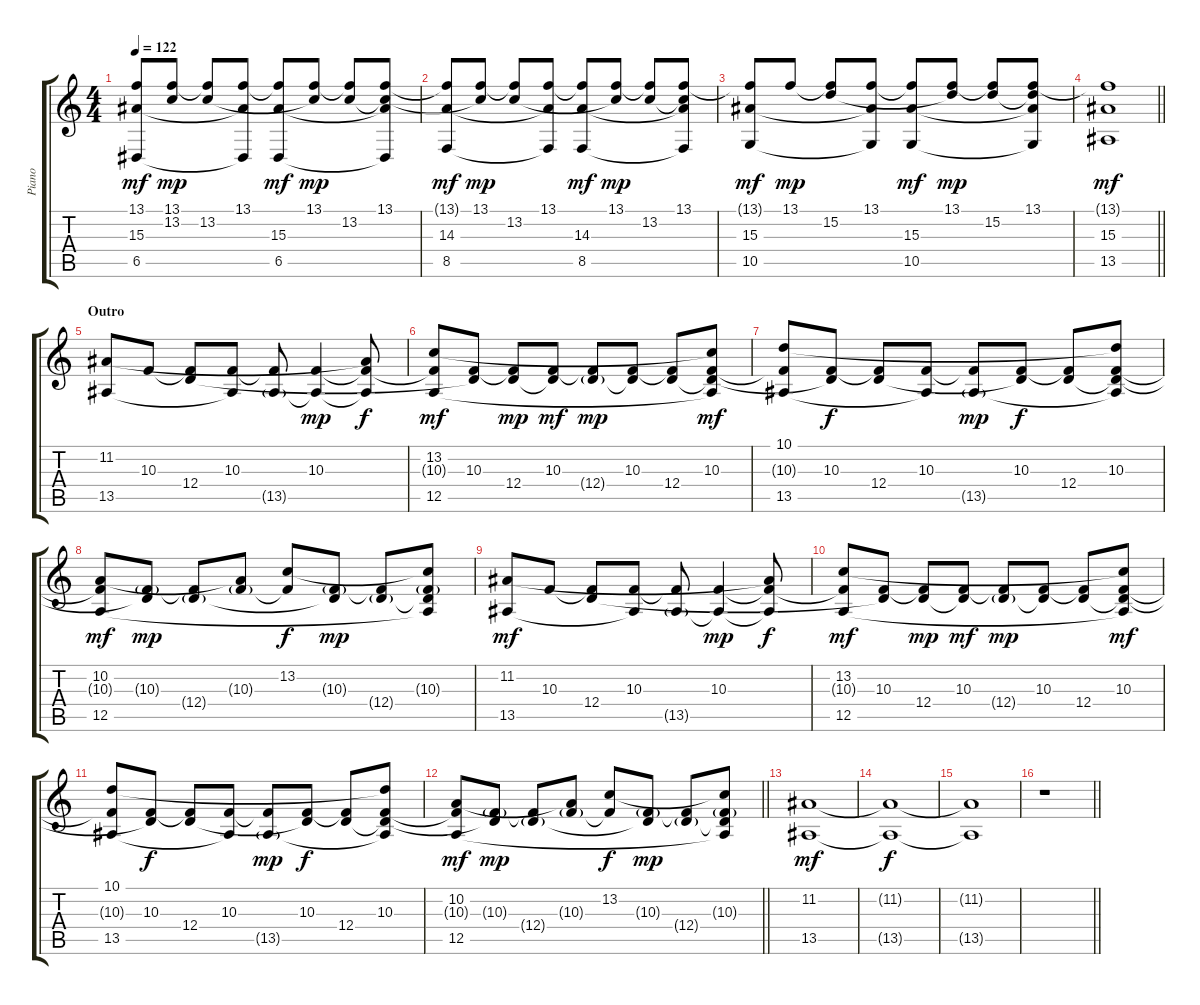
\track ("Piano" "Piano") {instrument brightacousticpiano}
\staff {score tabs}
\tuning (E4 B3 G3 D3 A2 E2) {hide}
\ts (4 4)
\tempo 122
\clef g2
\ks c
(13.1{t} 15.3 6.5).8{dy mf} (13.1 13.2{t}).8{dy mp} (13.1{t} 13.2).8 (13.1 15.3{t} 6.5{t}).8 (13.1{t} 15.3 6.5).8{dy mf} (13.1 13.2{t}).8{dy mp} (13.1{t} 13.2).8 (13.1 13.2{t} 15.3{t} 6.5{t}).8 |
(13.1{t} 14.3 8.5).8{dy mf} (13.1 13.2{t}).8{dy mp} (13.1{t} 13.2).8 (13.1 14.3{t} 8.5{t}).8 (13.1{t} 14.3 8.5).8{dy mf} (13.1 13.2{t}).8{dy mp} (13.1{t} 13.2).8 (13.1 13.2{t} 14.3{t} 8.5{t}).8 |
(13.1{t} 15.3 10.5).8{dy mf} 13.1.8{dy mp} (13.1{t} 15.2).8 (13.1 15.3{t} 10.5{t}).8 (13.1{t} 15.3 10.5).8{dy mf} (13.1 15.2{t}).8{dy mp} (13.1{t} 15.2).8 (13.1 15.2{t} 15.3{t} 10.5{t}).8 |
\barLineRight lightlight
(13.1{t} 15.3 13.5).1{dy mf} |
\section ("" "Outro")
(11.2 13.5).8 10.3.8 (10.3{t} 12.4).8 (10.3 13.5{t}).8 (10.3{t} 13.5{g}).8 (10.3 13.5{t}).4{dy mp} (11.2{t} 10.3{t} 13.5{t}).8{dy f} |
(13.2 10.3{t} 12.5).8{dy mf} (10.3 12.4{t}).8 (10.3{t} 12.4).8{dy mp} (10.3 12.4{t}).8{dy mf} (10.3{t} 12.4{g}).8{dy mp} (10.3 12.4{t}).8 (10.3{t} 12.4).8 (13.2{t} 10.3 12.4{t} 12.5{t}).8{dy mf} |
(10.1 10.3{t} 13.5).8 (10.3 12.4{t}).8{dy f} (10.3{t} 12.4).8 (10.3 13.5{t}).8 (10.3{t} 13.5{g}).8{dy mp} (10.3 12.4{t}).8{dy f} (10.3{t} 12.4).8 (10.1{t} 10.3 12.4{t} 13.5{t}).8 |
(10.2 10.3{t} 12.5).8{dy mf} (10.3{g} 12.4{t}).8{dy mp} (10.3{t} 12.4{g}).8 (10.2{t} 10.3{g}).8 (13.2 10.3{t}).8{dy f} (10.3{g} 12.4{t}).8{dy mp} (10.3{t} 12.4{g}).8 (13.2{t} 10.3{g} 12.4{t} 12.5{t}).8 |
(11.2 13.5).8{dy mf} 10.3.8 (10.3{t} 12.4).8 (10.3 13.5{t}).8 (10.3{t} 13.5{g}).8 (10.3 13.5{t}).4{dy mp} (11.2{t} 10.3{t} 13.5{t}).8{dy f} |
(13.2 10.3{t} 12.5).8{dy mf} (10.3 12.4{t}).8 (10.3{t} 12.4).8{dy mp} (10.3 12.4{t}).8{dy mf} (10.3{t} 12.4{g}).8{dy mp} (10.3 12.4{t}).8 (10.3{t} 12.4).8 (13.2{t} 10.3 12.4{t} 12.5{t}).8{dy mf} |
(10.1 10.3{t} 13.5).8 (10.3 12.4{t}).8{dy f} (10.3{t} 12.4).8 (10.3 13.5{t}).8 (10.3{t} 13.5{g}).8{dy mp} (10.3 12.4{t}).8{dy f} (10.3{t} 12.4).8 (10.1{t} 10.3 12.4{t} 13.5{t}).8 |
\barLineRight lightlight
(10.2 10.3{t} 12.5).8{dy mf} (10.3{g} 12.4{t}).8{dy mp} (10.3{t} 12.4{g}).8 (10.2{t} 10.3{g}).8 (13.2 10.3{t}).8{dy f} (10.3{g} 12.4{t}).8{dy mp} (10.3{t} 12.4{g}).8 (13.2{t} 10.3{g} 12.4{t} 12.5{t}).8 |
(11.2 13.5).1{dy mf} |
(11.2{t} 13.5{t}).1{dy f} |
(11.2{t} 13.5{t}).1 |
\barLineRight lightlight
r.1
